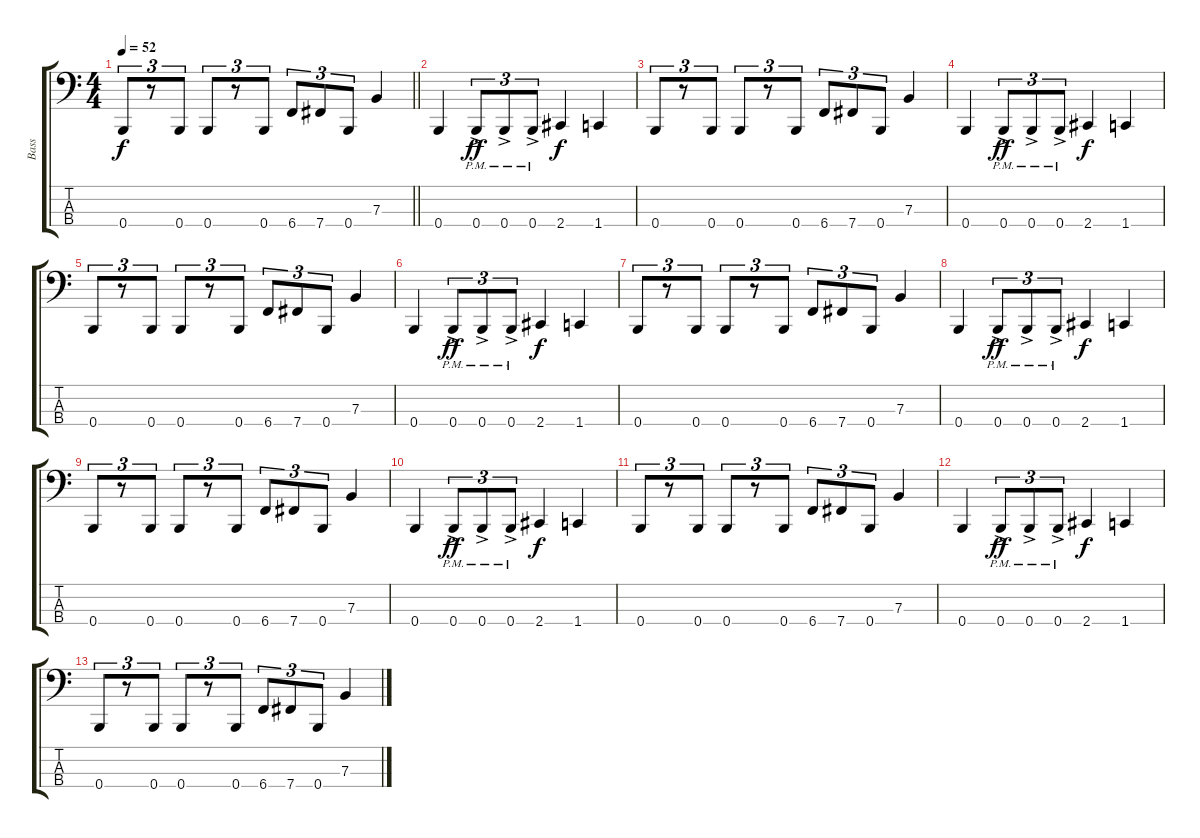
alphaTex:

\track ("Bass" "Bass") {instrument electricbassfinger}
\staff {score tabs}
\tuning (D2 A1 E1 B0) {hide}
\ts (4 4)
\tempo 52
\clef f4
\barLineRight lightlight
\ks c
0.4.8{tu (3 2) dy f} r.8{tu (3 2)} 0.4.8{tu (3 2)} 0.4.8{tu (3 2)} r.8{tu (3 2)} 0.4.8{tu (3 2)} 6.4.8{tu (3 2)} 7.4.8{tu (3 2)} 0.4.8{tu (3 2)} 7.3.4 |
0.4.4 0.4{ac pm}.8{tu (3 2) dy ff} 0.4{ac pm}.8{tu (3 2)} 0.4{ac pm}.8{tu (3 2)} 2.4.4{dy f} 1.4.4 |
0.4.8{tu (3 2)} r.8{tu (3 2)} 0.4.8{tu (3 2)} 0.4.8{tu (3 2)} r.8{tu (3 2)} 0.4.8{tu (3 2)} 6.4.8{tu (3 2)} 7.4.8{tu (3 2)} 0.4.8{tu (3 2)} 7.3.4 |
0.4.4 0.4{ac pm}.8{tu (3 2) dy ff} 0.4{ac pm}.8{tu (3 2)} 0.4{ac pm}.8{tu (3 2)} 2.4.4{dy f} 1.4.4 |
0.4.8{tu (3 2)} r.8{tu (3 2)} 0.4.8{tu (3 2)} 0.4.8{tu (3 2)} r.8{tu (3 2)} 0.4.8{tu (3 2)} 6.4.8{tu (3 2)} 7.4.8{tu (3 2)} 0.4.8{tu (3 2)} 7.3.4 |
0.4.4 0.4{ac pm}.8{tu (3 2) dy ff} 0.4{ac pm}.8{tu (3 2)} 0.4{ac pm}.8{tu (3 2)} 2.4.4{dy f} 1.4.4 |
0.4.8{tu (3 2)} r.8{tu (3 2)} 0.4.8{tu (3 2)} 0.4.8{tu (3 2)} r.8{tu (3 2)} 0.4.8{tu (3 2)} 6.4.8{tu (3 2)} 7.4.8{tu (3 2)} 0.4.8{tu (3 2)} 7.3.4 |
0.4.4 0.4{ac pm}.8{tu (3 2) dy ff} 0.4{ac pm}.8{tu (3 2)} 0.4{ac pm}.8{tu (3 2)} 2.4.4{dy f} 1.4.4 |
0.4.8{tu (3 2)} r.8{tu (3 2)} 0.4.8{tu (3 2)} 0.4.8{tu (3 2)} r.8{tu (3 2)} 0.4.8{tu (3 2)} 6.4.8{tu (3 2)} 7.4.8{tu (3 2)} 0.4.8{tu (3 2)} 7.3.4 |
0.4.4 0.4{ac pm}.8{tu (3 2) dy ff} 0.4{ac pm}.8{tu (3 2)} 0.4{ac pm}.8{tu (3 2)} 2.4.4{dy f} 1.4.4 |
0.4.8{tu (3 2)} r.8{tu (3 2)} 0.4.8{tu (3 2)} 0.4.8{tu (3 2)} r.8{tu (3 2)} 0.4.8{tu (3 2)} 6.4.8{tu (3 2)} 7.4.8{tu (3 2)} 0.4.8{tu (3 2)} 7.3.4 |
0.4.4 0.4{ac pm}.8{tu (3 2) dy ff} 0.4{ac pm}.8{tu (3 2)} 0.4{ac pm}.8{tu (3 2)} 2.4.4{dy f} 1.4.4 |
0.4.8{tu (3 2)} r.8{tu (3 2)} 0.4.8{tu (3 2)} 0.4.8{tu (3 2)} r.8{tu (3 2)} 0.4.8{tu (3 2)} 6.4.8{tu (3 2)} 7.4.8{tu (3 2)} 0.4.8{tu (3 2)} 7.3.4
